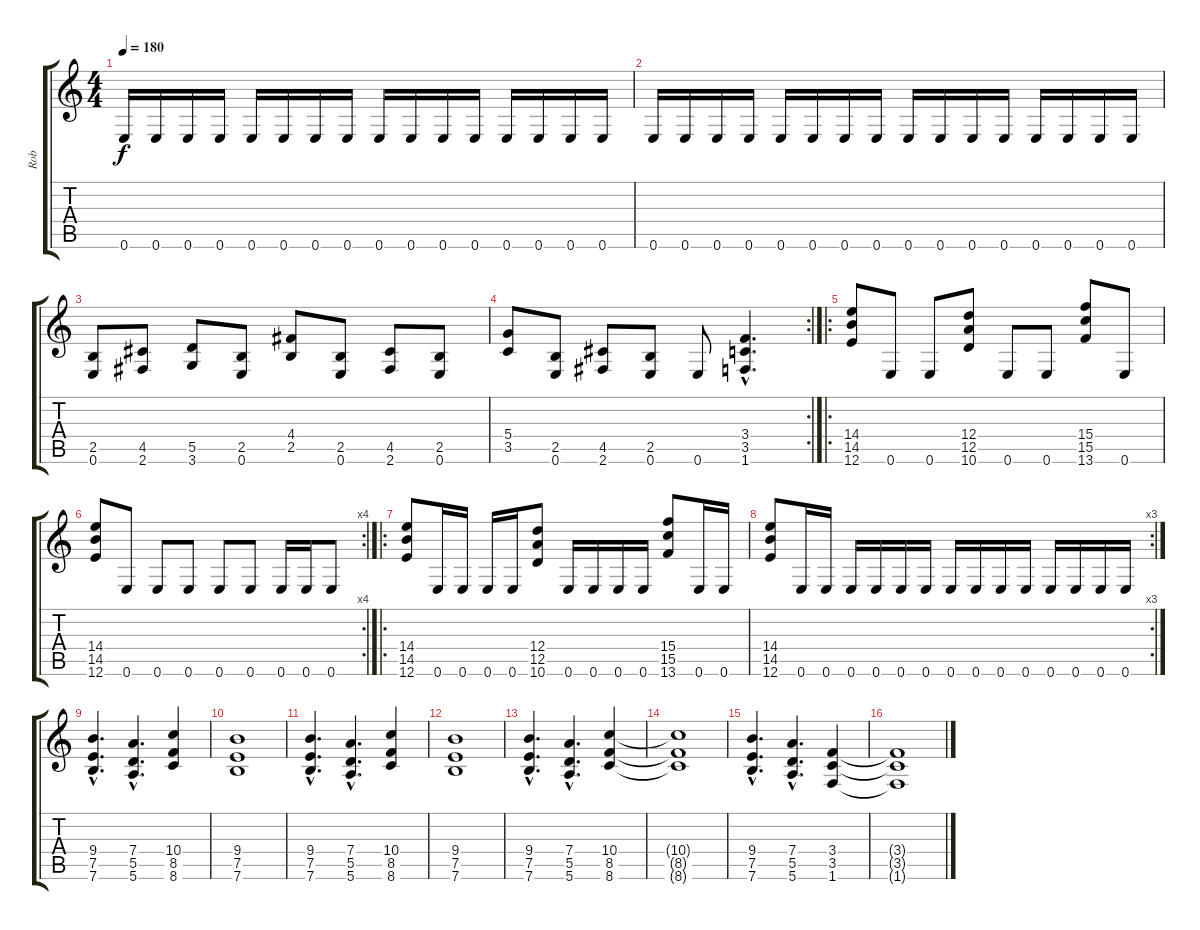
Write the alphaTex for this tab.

\track ("Rob" "Rob") {instrument distortionguitar}
\staff {score tabs}
\tuning (E4 B3 G3 D3 A2 E2) {hide}
\ts (4 4)
\tempo 180
\clef g2
\ks c
0.6.16{dy f} 0.6.16 0.6.16 0.6.16 0.6.16 0.6.16 0.6.16 0.6.16 0.6.16 0.6.16 0.6.16 0.6.16 0.6.16 0.6.16 0.6.16 0.6.16 |
0.6.16 0.6.16 0.6.16 0.6.16 0.6.16 0.6.16 0.6.16 0.6.16 0.6.16 0.6.16 0.6.16 0.6.16 0.6.16 0.6.16 0.6.16 0.6.16 |
(2.5 0.6).8 (4.5 2.6).8 (5.5 3.6).8 (2.5 0.6).8 (4.4 2.5).8 (2.5 0.6).8 (4.5 2.6).8 (2.5 0.6).8 |
\rc 2
(5.4 3.5).8 (2.5 0.6).8 (4.5 2.6).8 (2.5 0.6).8 0.6.8 (3.4{hac} 3.5{hac} 1.6{hac}).4{d} |
\ro
(14.4 14.5 12.6).8 0.6.8 0.6.8 (12.4 12.5 10.6).8 0.6.8 0.6.8 (15.4 15.5 13.6).8 0.6.8 |
\rc 4
(14.4 14.5 12.6).8 0.6.8 0.6.8 0.6.8 0.6.8 0.6.8 0.6.16 0.6.16 0.6.8 |
\ro
(14.4 14.5 12.6).8 0.6.16 0.6.16 0.6.16 0.6.16 (12.4 12.5 10.6).8 0.6.16 0.6.16 0.6.16 0.6.16 (15.4 15.5 13.6).8 0.6.16 0.6.16 |
\rc 3
(14.4 14.5 12.6).8 0.6.16 0.6.16 0.6.16 0.6.16 0.6.16 0.6.16 0.6.16 0.6.16 0.6.16 0.6.16 0.6.16 0.6.16 0.6.16 0.6.16 |
(9.4{hac} 7.5{hac} 7.6{hac}).4{d} (7.4{hac} 5.5{hac} 5.6{hac}).4{d} (10.4 8.5 8.6).4 |
(9.4 7.5 7.6).1 |
(9.4{hac} 7.5{hac} 7.6{hac}).4{d} (7.4{hac} 5.5{hac} 5.6{hac}).4{d} (10.4 8.5 8.6).4 |
(9.4 7.5 7.6).1 |
(9.4{hac} 7.5{hac} 7.6{hac}).4{d} (7.4{hac} 5.5{hac} 5.6{hac}).4{d} (10.4 8.5 8.6).4 |
(10.4{t} 8.5{t} 8.6{t}).1 |
(9.4{hac} 7.5{hac} 7.6{hac}).4{d} (7.4{hac} 5.5{hac} 5.6{hac}).4{d} (3.4 3.5 1.6).4 |
(3.4{t} 3.5{t} 1.6{t}).1
